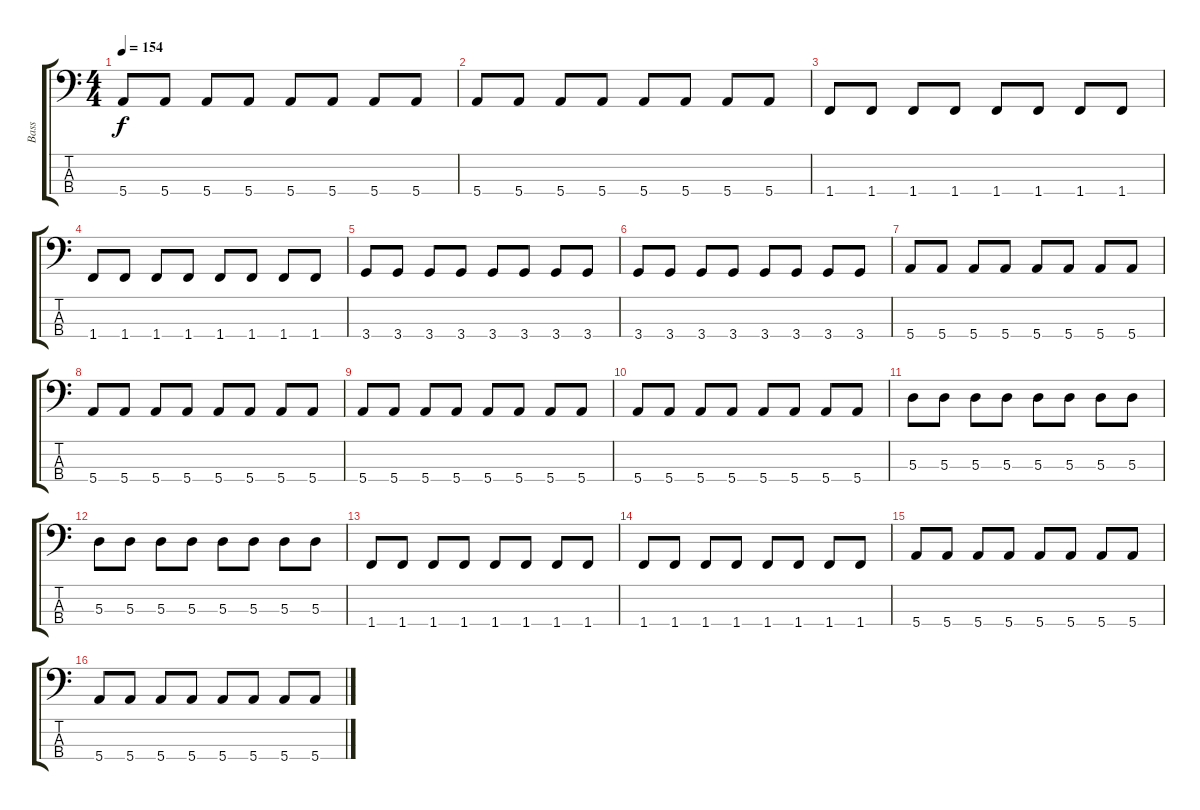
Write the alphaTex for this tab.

\track ("Bass" "Bass") {instrument electricbasspick}
\staff {score tabs}
\tuning (G2 D2 A1 E1) {hide}
\ts (4 4)
\tempo 154
\clef f4
\ks c
5.4.8{dy f} 5.4.8 5.4.8 5.4.8 5.4.8 5.4.8 5.4.8 5.4.8 |
5.4.8 5.4.8 5.4.8 5.4.8 5.4.8 5.4.8 5.4.8 5.4.8 |
1.4.8 1.4.8 1.4.8 1.4.8 1.4.8 1.4.8 1.4.8 1.4.8 |
1.4.8 1.4.8 1.4.8 1.4.8 1.4.8 1.4.8 1.4.8 1.4.8 |
3.4.8 3.4.8 3.4.8 3.4.8 3.4.8 3.4.8 3.4.8 3.4.8 |
3.4.8 3.4.8 3.4.8 3.4.8 3.4.8 3.4.8 3.4.8 3.4.8 |
5.4.8 5.4.8 5.4.8 5.4.8 5.4.8 5.4.8 5.4.8 5.4.8 |
5.4.8 5.4.8 5.4.8 5.4.8 5.4.8 5.4.8 5.4.8 5.4.8 |
5.4.8 5.4.8 5.4.8 5.4.8 5.4.8 5.4.8 5.4.8 5.4.8 |
5.4.8 5.4.8 5.4.8 5.4.8 5.4.8 5.4.8 5.4.8 5.4.8 |
5.3.8 5.3.8 5.3.8 5.3.8 5.3.8 5.3.8 5.3.8 5.3.8 |
5.3.8 5.3.8 5.3.8 5.3.8 5.3.8 5.3.8 5.3.8 5.3.8 |
1.4.8 1.4.8 1.4.8 1.4.8 1.4.8 1.4.8 1.4.8 1.4.8 |
1.4.8 1.4.8 1.4.8 1.4.8 1.4.8 1.4.8 1.4.8 1.4.8 |
5.4.8 5.4.8 5.4.8 5.4.8 5.4.8 5.4.8 5.4.8 5.4.8 |
5.4.8 5.4.8 5.4.8 5.4.8 5.4.8 5.4.8 5.4.8 5.4.8
